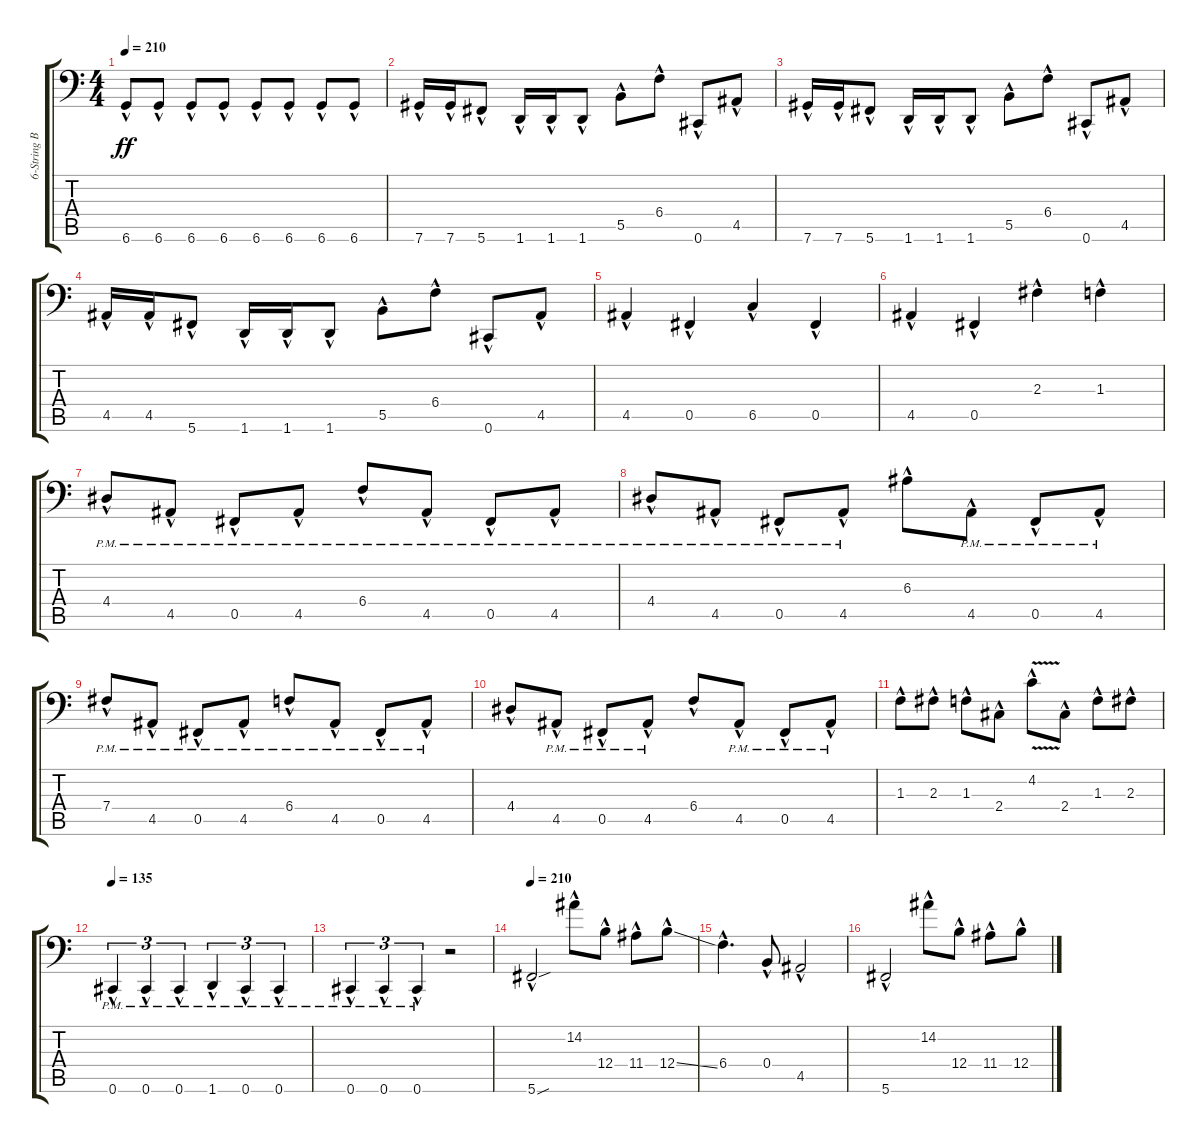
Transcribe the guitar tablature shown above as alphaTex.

\track ("6-String Bass" "6-String B") {instrument electricbassfinger}
\staff {score tabs}
\tuning (Db3 Ab2 E2 B1 Gb1 Db1) {hide}
\ts (4 4)
\tempo 210
\clef f4
\ks c
6.6{hac}.8{dy ff} 6.6{hac}.8 6.6{hac}.8 6.6{hac}.8 6.6{hac}.8 6.6{hac}.8 6.6{hac}.8 6.6{hac}.8 |
7.6{hac}.16 7.6{hac}.16 5.6{hac}.8 1.6{hac}.16 1.6{hac}.16 1.6{hac}.8 5.5{hac}.8 6.4{hac}.8 0.6{hac}.8 4.5{hac}.8 |
7.6{hac}.16 7.6{hac}.16 5.6{hac}.8 1.6{hac}.16 1.6{hac}.16 1.6{hac}.8 5.5{hac}.8 6.4{hac}.8 0.6{hac}.8 4.5{hac}.8 |
4.5{hac}.16 4.5{hac}.16 5.6{hac}.8 1.6{hac}.16 1.6{hac}.16 1.6{hac}.8 5.5{hac}.8 6.4{hac}.8 0.6{hac}.8 4.5{hac}.8 |
4.5{hac}.4 0.5{hac}.4 6.5{hac}.4 0.5{hac}.4 |
4.5{hac}.4 0.5{hac}.4 2.3{hac}.4 1.3{hac}.4 |
4.4{hac pm}.8 4.5{hac pm}.8 0.5{hac pm}.8 4.5{hac pm}.8 6.4{hac pm}.8 4.5{hac pm}.8 0.5{hac pm}.8 4.5{hac pm}.8 |
4.4{hac pm}.8 4.5{hac pm}.8 0.5{hac pm}.8 4.5{hac pm}.8 6.3{hac}.8 4.5{hac pm}.8 0.5{hac pm}.8 4.5{hac pm}.8 |
7.4{hac pm}.8 4.5{hac pm}.8 0.5{hac pm}.8 4.5{hac pm}.8 6.4{hac pm}.8 4.5{hac pm}.8 0.5{hac pm}.8 4.5{hac pm}.8 |
4.4{hac}.8 4.5{hac pm}.8 0.5{hac pm}.8 4.5{hac pm}.8 6.4{hac}.8 4.5{hac pm}.8 0.5{hac pm}.8 4.5{hac pm}.8 |
1.3{hac}.8 2.3{hac}.8 1.3{hac}.8 2.4{hac}.8 4.2{v hac}.8 2.4{hac}.8 1.3{hac}.8 2.3{hac}.8 |
\tempo 135
0.6{hac pm}.4{tu (3 2)} 0.6{hac pm}.4{tu (3 2)} 0.6{hac pm}.4{tu (3 2)} 1.6{hac pm}.4{tu (3 2)} 0.6{hac pm}.4{tu (3 2)} 0.6{hac pm}.4{tu (3 2)} |
0.6{hac pm}.4{tu (3 2)} 0.6{hac pm}.4{tu (3 2)} 0.6{hac pm}.4{tu (3 2)} r.2 |
\tempo 210
5.6{sou hac}.2 14.2{hac}.8 12.4{hac}.8 11.4{hac}.8 12.4{ss hac}.8 |
6.4{hac}.4{d} 0.4{hac}.8 4.5{hac}.2 |
5.6{hac}.2 14.2{hac}.8 12.4{hac}.8 11.4{hac}.8 12.4{ss hac}.8
